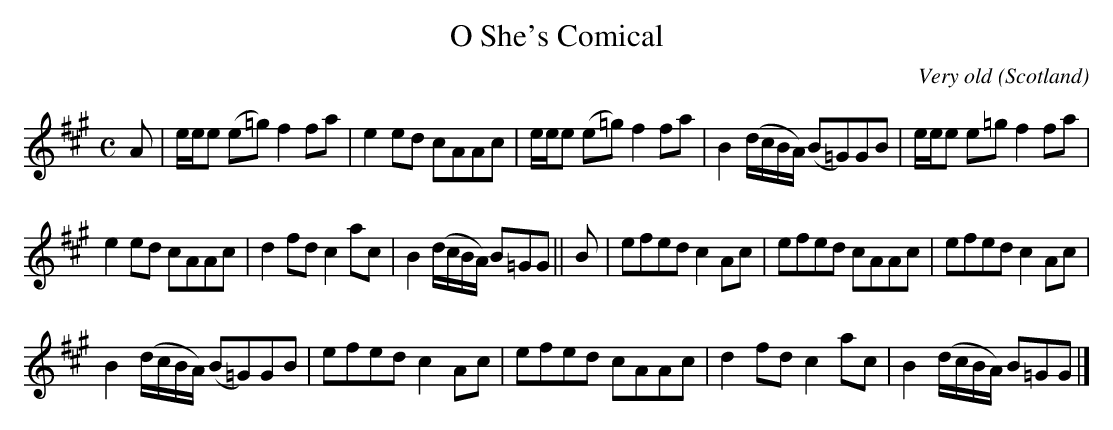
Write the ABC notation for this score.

X:1
T:O She's Comical
C:Very old
O:Scotland
M:C
L:1/8
K:A
A | e/2e/2e (e=g) f2 fa | e2 ed cAAc | e/2e/2e (e=g) f2 fa | B2 (d/2c/2B/2A/2) (B=G)GB | e/2e/2e e=g f2 fa |
e2 ed cAAc | d2 fd c2 ac | B2 (d/2c/2B/2A/2) B=GG || B | efed c2 Ac | efed cAAc | efed c2 Ac |
B2 (d/2c/2B/2A/2) (B=G)GB | efed c2 Ac | efed cAAc | d2 fd c2 ac | B2 (d/2c/2B/2A/2) B=GG |]
